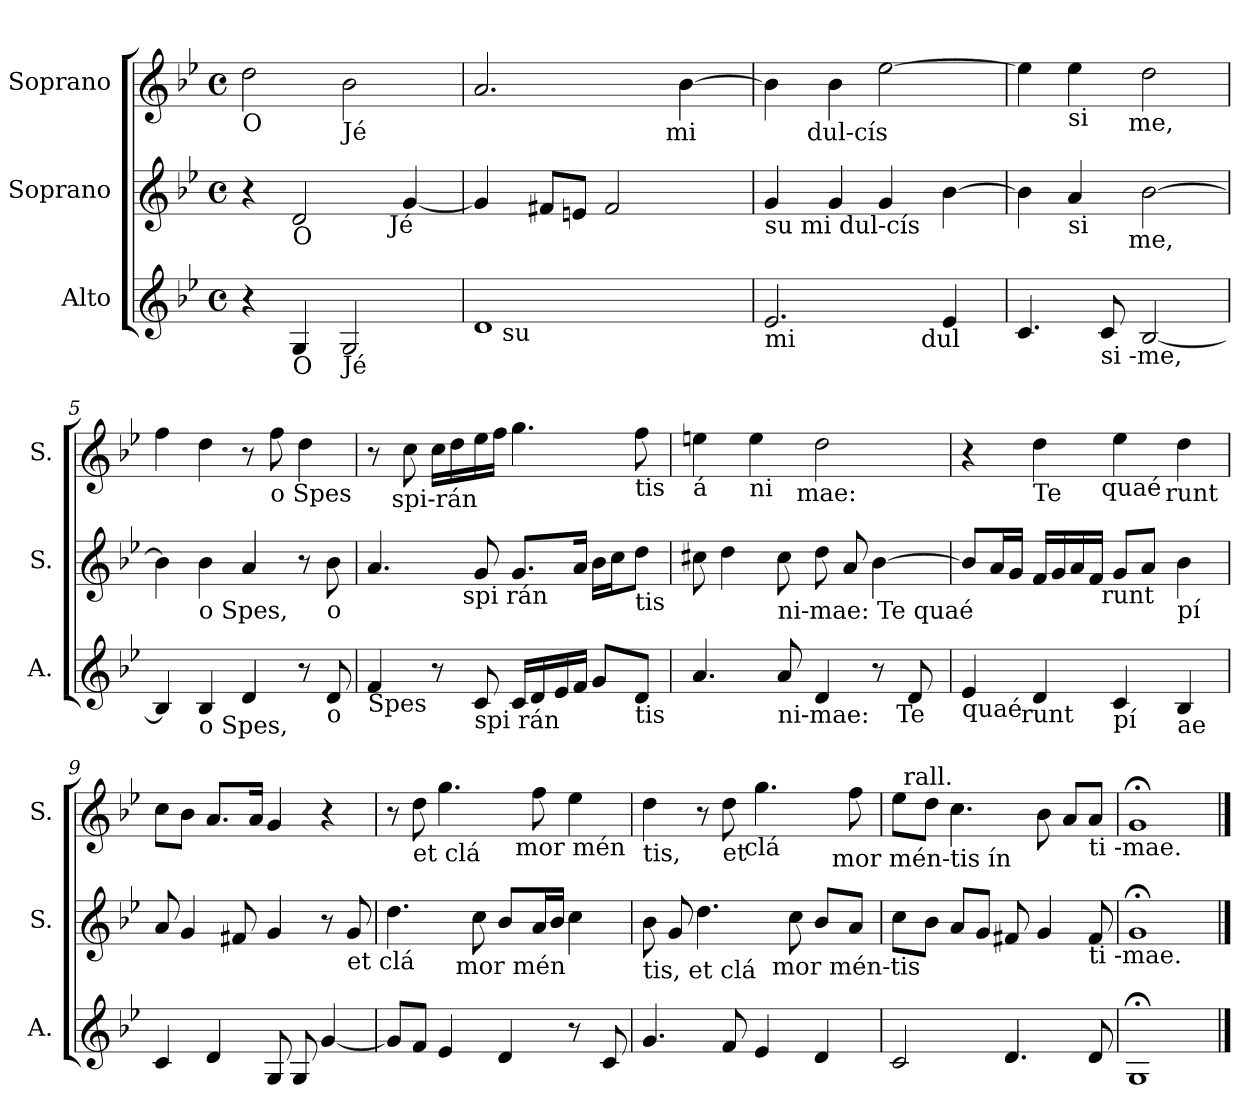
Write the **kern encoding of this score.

**kern	**kern	**kern
*part3	*part2	*part1
*staff3	*staff2	*staff1
*I"Alto	*I"Soprano	*I"Soprano
*I'A.	*I'S.	*I'S.
*clefG2	*clefG2	*clefG2
*k[b-e-]	*k[b-e-]	*k[b-e-]
*B-:	*B-:	*B-:
*M4/4	*M4/4	*M4/4
*met(c)	*met(c)	*met(c)
=1	=1	=1
!	!	!LO:TX:b:t=O
*	*^	*
4r	4r	2ryy	2dd\
!	!LO:TX:b:t=O	!	!
!LO:TX:b:t=O	!	!	!
4G/	2d/	.	.
!	!	!	!LO:TX:b:t=Jé
!LO:TX:b:t=Jé	!	!	!
2G/	.	8..ryy	2b-\
!	!	!LO:TX:b:t=Jé	!
.	.	4ryy	.
.	[<4g/	.	.
.	.	32ryy	.
=2	=2	=2	=2
!	!	!	!LO:TX:b:t=su
*^	*v	*v	*^
1d	16.ryy	4g/]	2.a/	2ryy
!	!LO:TX:b:t=su	!	!	!
.	2ryy	.	.	.
.	.	8f#X/L	.	.
.	.	8en/J	.	.
.	.	2f#/	.	8..ryy
.	4ryy	.	.	.
!	!	!	!	!LO:TX:b:t=mi
.	.	.	.	4ryy
.	.	.	[>4b-\	.
.	8ryy	.	.	.
.	32ryy	.	.	32ryy
=3	=3	=3	=3	=3
!	!	!LO:TX:b:t=su mi dul-cís	!	!
!LO:TX:b:t=mi	!	!	!	!
2.e-/	2ryy	4g/	4b-\]	8.ryy
!	!	!	!	!LO:TX:b:t=dul-cís
.	.	.	.	2ryy
.	.	4g/	4b-\	.
.	8.ryy	4g/	[>2ee-\	.
!	!LO:TX:b:t=dul	!	!	!
.	4ryy	.	.	4ryy
4e-/	.	[>4b-\	.	.
.	16ryy	.	.	16ryy
=4	=4	=4	=4	=4
!LO:TX:b:t=cís	!	!	!	!
*v	*v	*^	*	*
4.c/	4b-\]	4...ryy	4ee-\]	4...ryy
!	!	!	!LO:TX:b:t=si	!
!	!LO:TX:b:t=si	!	!	!
.	4a/	.	4ee-\	.
!LO:TX:b:t=si -me,	!	!	!	!
8c/	.	.	.	.
!	!	!	!	!LO:TX:b:t=me,
!	!	!LO:TX:b:t=me,	!	!
.	.	2ryy	.	2ryy
[<2B-/	[>2b-\	.	2dd\	.
.	.	32ryy	.	32ryy
=5	=5	=5	=5	=5
!	!	!	!LO:TX:b:t=o Spes,	!
*	*v	*v	*	*
*	*	*v	*v
4B-/]	4b-\]	4ff\
!	!LO:TX:b:t=o Spes,	!
!LO:TX:b:t=o Spes,	!	!
4B-/	4b-\	4dd\
4d/	4a/	8r
!	!	!LO:TX:b:t=o Spes
.	.	8ff\
8r	8r	4dd\
!	!LO:TX:b:t=o	!
!LO:TX:b:t=o	!	!
8d/	8b-\	.
!!LO:LB:g=z
=6	=6	=6
!	!LO:TX:b:t=Spes	!
!LO:TX:b:t=Spes	!	!
*	*^	*^
4f/	4.a/	4ryy	8r	16.ryy
!	!	!	!	!LO:TX:b:t=spi-rán
.	.	.	.	2ryy
.	.	.	8cc\	.
8r	.	16.ryy	16cc\LL	.
.	.	.	16dd\	.
!	!	!LO:TX:b:t=spi rán	!	!
.	.	2ryy	.	.
!LO:TX:b:t=spi rán	!	!	!	!
8c/	8g/	.	16ee-\	.
.	.	.	16ff\JJ	.
16c/LL	8.g/L	.	4.gg\	.
16d/	.	.	.	.
.	.	.	.	4ryy
16e-/	.	.	.	.
16f/JJ	16a/Jk	.	.	.
8g/L	16b-\LL	.	.	.
.	16cc\J	.	.	.
.	.	8ryy	.	8ryy
!	!	!	!LO:TX:b:t=tis	!
!	!LO:TX:b:t=tis	!	!	!
!LO:TX:b:t=tis	!	!	!	!
8d/J	8dd\J	.	8ff\	.
.	.	32ryy	.	32ryy
=7	=7	=7	=7	=7
!	!	!	!LO:TX:b:t=á	!
!	!LO:TX:b:t=á	!	!	!
!LO:TX:b:t=á	!	!	!	!
*^	*v	*v	*	*
4.a/	2ryy	8cc#X\	4een\	4..ryy
.	.	4dd\	.	.
!	!	!	!LO:TX:b:t=ni	!
.	.	.	4ee\	.
!	!	!LO:TX:b:t=ni-mae&colon; Te quaé	!	!
!LO:TX:b:t=ni-mae&colon;	!	!	!	!
8a/	.	8cc#\	.	.
!	!	!	!	!LO:TX:b:t=mae&colon;
.	.	.	.	2ryy
4d/	4ryy	8dd\	2dd\	.
.	.	8a/	.	.
8r	16.ryy	[>4b-\	.	.
!	!LO:TX:b:t=Te	!	!	!
.	8ryy	.	.	.
8d/	.	.	.	.
.	.	.	.	16ryy
.	32ryy	.	.	.
=8	=8	=8	=8	=8
!LO:TX:b:t=quaé	!	!	!	!
*	*	*^	*	*^
4e-/	8..ryy	8b-/L]	4...ryy	4r	4...ryy	2ryy
.	.	16a/L	.	.	.	.
.	.	16g/JJ	.	.	.	.
!	!LO:TX:b:t=runt	!	!	!	!	!
.	2ryy	.	.	.	.	.
!	!	!	!	!LO:TX:b:t=Te	!	!
4d/	.	16f/LL	.	4dd\	.	.
.	.	16g/	.	.	.	.
.	.	16a/	.	.	.	.
.	.	16f/JJ	.	.	.	.
!	!	!	!	!	!LO:TX:b:t=quaé	!
!	!	!	!LO:TX:b:t=runt	!	!	!
.	.	.	2ryy	.	2ryy	.
!LO:TX:b:t=pí	!	!	!	!	!	!
4c/	.	8g/L	.	4ee-\	.	8..ryy
.	.	8a/J	.	.	.	.
!	!	!	!	!	!	!LO:TX:b:t=runt
.	4ryy	.	.	.	.	4ryy
!	!	!LO:TX:b:t=pí	!	!	!	!
!LO:TX:b:t=ae	!	!	!	!	!	!
4B-/	.	4b-\	.	4dd\	.	.
.	32ryy	.	32ryy	.	32ryy	32ryy
!!LO:LB:g=z
=9	=9	=9	=9	=9	=9	=9
!	!	!	!	!LO:TX:b:t=pí-ae lá-cri-mae	!	!
!	!	!LO:TX:b:t=ae lá cri-mae	!	!	!	!
*v	*v	*	*	*v	*v	*v
*	*v	*v	*
4c/	8a/	8cc\L
.	4g/	8b-\J
4d/	.	8.a/L
.	8f#X/	.
.	.	16a/Jk
8G/	4g/	4g/
8G/	.	.
[<4g/	8r	4r
!	!LO:TX:b:t=et clá	!
.	8g/	.
=10	=10	=10
*	*^	*^
8g/L]	4.dd\	4ryy	8r	2ryy
!	!	!	!LO:TX:b:t=et clá	!
8f/J	.	.	8dd\	.
4e-/	.	16ryy	4.gg\	.
!	!	!LO:TX:b:t=mor mén	!	!
.	.	2ryy	.	.
.	8cc\	.	.	.
4d/	8b-/L	.	.	16ryy
!	!	!	!	!LO:TX:b:t=mor mén
.	.	.	.	4..ryy
.	16a/L	.	8ff\	.
.	16b-/JJ	.	.	.
8r	4cc\	.	4ee-\	.
.	.	8.ryy	.	.
8c/	.	.	.	.
=11	=11	=11	=11	=11
!	!	!	!LO:TX:b:t=tis,	!
!	!LO:TX:b:t=tis, et clá	!	!	!
*	*	*	*	*^
4.g/	8b-\	2ryy	4dd\	4...ryy	2ryy
.	8g/	.	.	.	.
.	4.dd\	.	8r	.	.
!	!	!	!LO:TX:b:t=et	!	!
8f/	.	.	8dd\	.	.
!	!	!	!	!LO:TX:b:t=clá	!
.	.	.	.	2ryy	.
4e-/	.	16ryy	4.gg\	.	4ryy
!	!	!LO:TX:b:t=mor mén-tis	!	!	!
.	.	4..ryy	.	.	.
.	8cc\	.	.	.	.
4d/	8b-/L	.	.	.	16ryy
!	!	!	!	!	!LO:TX:b:t=mor mén-tis ín
.	.	.	.	.	8.ryy
.	8a/J	.	8ff\	.	.
.	.	.	.	32ryy	.
=12	=12	=12	=12	=12	=12
!	!LO:TX:b:t=ín	!	!	!	!
*	*v	*v	*	*	*
*	*	*	*v	*v
2c/	8cc\L	8ee-\L	32ryy
!	!	!	!LO:TX:a:t=rall.
.	.	.	2ryy
.	8b-\J	8dd\J	.
.	8a/L	4.cc\	.
.	8g/J	.	.
4.d/	8f#X/	.	.
.	.	.	4...ryy
.	4g/	8b-\	.
.	.	8a/L	.
!	!	!LO:TX:b:t=ti -mae.	!
!	!LO:TX:b:t=ti -mae.	!	!
8d/	8f#/	8a/J	.
*	*	*v	*v
=13	=13	=13
1G;<	1g;<	1g;<
==	==	==
*-	*-	*-
